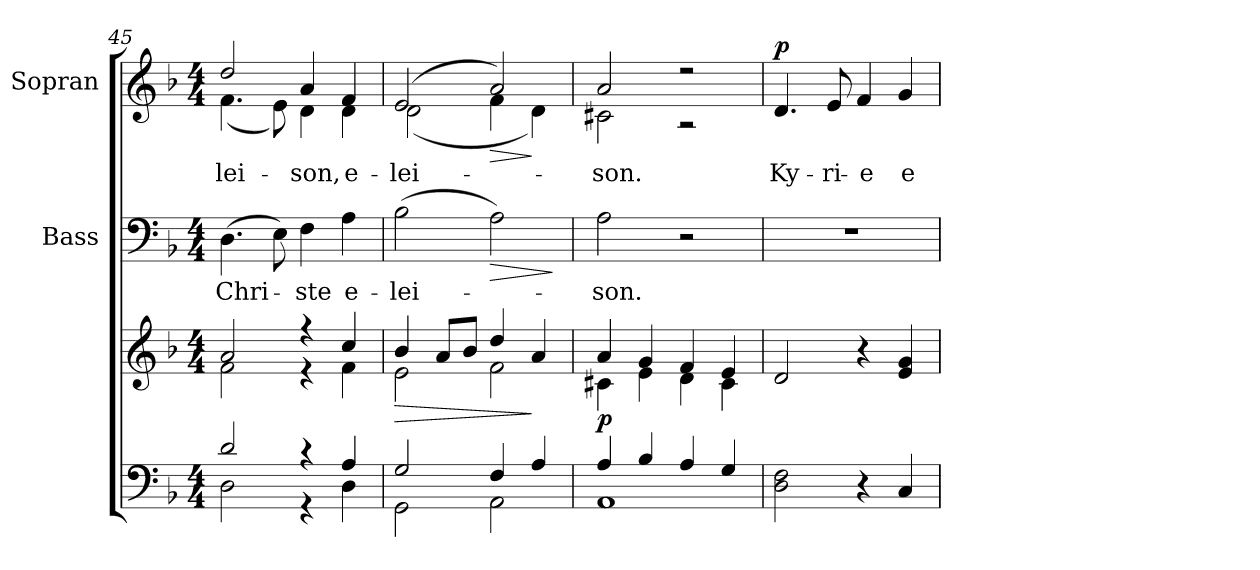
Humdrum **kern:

**kern	**kern	**dynam	**kern	**text	**dynam	**kern	**text	**dynam
*part3	*part3	*part3	*part2	*part2	*part2	*part1	*part1	*part1
*staff4	*staff3	*staff3/4	*staff2	*staff2	*staff2	*staff1	*staff1	*staff1
*	*	*	*I"Bass	*	*	*I"Sopran	*	*
*	*	*	*I'B.	*	*	*I'S.	*	*
*clefF4	*clefG2	*	*clefF4	*	*	*clefG2	*	*
*k[b-]	*k[b-]	*	*k[b-]	*	*	*k[b-]	*	*
*F:	*F:	*	*F:	*	*	*F:	*	*
*M4/4	*M4/4	*	*M4/4	*	*	*M4/4	*	*
=45	=45	=45	=45	=45	=45	=45	=45	=45
*^	*^	*	*	*	*	*	*	*
!	!	!	!	!	!	!LO:LY:b	!	!	!LO:LY:b	!
*	*	*	*	*	*	*	*	*^	*	*
2d/	2D\	2a/	2f\	.	(>4.D\	Chri-	.	2dd/	(<4.f\	-lei-	.
.	.	.	.	.	8E\)	.	.	.	8e\)	.	.
!	!	!	!	!	!	!LO:LY:b	!	!	!	!LO:LY:b	!
4r	4r	4r	4r	.	4F\	-ste	.	4a/	4d\	-son,	.
!	!	!	!	!	!	!LO:LY:b	!	!	!	!LO:LY:b	!
4A/	4D\	4cc/	4f\	.	4A\	e-	.	4f/	4d\	e-	.
=46	=46	=46	=46	=46	=46	=46	=46	=46	=46	=46	=46
!	!	!	!	!LO:HP:b	!	!LO:LY:b	!	!	!	!LO:LY:b	!
2G/	2GG\	4b-/	2e\	>	(>2B-\	-lei-	.	(2e/	(<2d\	-lei-	.
.	.	8a/L	.	.	.	.	.	.	.	.	.
.	.	8b-/J	.	.	.	.	.	.	.	.	.
!	!	!	!	!	!	!	!LO:HP:b	!	!	!	!LO:HP:b
4F/	2AA\	4dd/	2f\	.	2A\)	.	>	2a/)	4f\	.	>
4A/	.	4a/	.	]	.	.	.	.	4d\)	.	]
*v	*v	*	*	*	*	*	*	*v	*v	*	*
*	*v	*v	*	*	*	*	*	*	*
.	.	.	.	.	]	.	.	.
=47	=47	=47	=47	=47	=47	=47	=47	=47
*^	*^	*	*	*	*	*	*	*
!	!	!	!	!LO:DY:b	!	!LO:LY:b	!	!	!LO:LY:b	!
*	*	*	*	*	*	*	*	*^	*	*
4A/	1AA	4a/	4c#X\	p	2A\	-son.	.	2a/	2c#X\	-son.	.
4B-/	.	4g/	4e\	.	.	.	.	.	.	.	.
4A/	.	4f/	4d\	.	2r	.	.	2r	2r	.	.
4G/	.	4e/	4c#\	.	.	.	.	.	.	.	.
*v	*v	*	*	*	*	*	*	*v	*v	*	*
=48	=48	=48	=48	=48	=48	=48	=48	=48	=48
!	!	!	!	!	!	!	!	!LO:LY:b	!LO:DY:a
*	*v	*v	*	*	*	*	*	*	*
2D\ 2F\	2d/	.	1r	.	.	4.d/	Ky-	p
!	!	!	!	!	!	!	!LO:LY:b	!
.	.	.	.	.	.	8e/	-ri-	.
!	!	!	!	!	!	!	!LO:LY:b	!
4r	4r	.	.	.	.	4f/	-e	.
!	!	!	!	!	!	!	!LO:LY:b	!
4C/	4e/ 4g/	.	.	.	.	4g/	e-	.
=	=	=	=	=	=	=	=	=
*-	*-	*-	*-	*-	*-	*-	*-	*-
